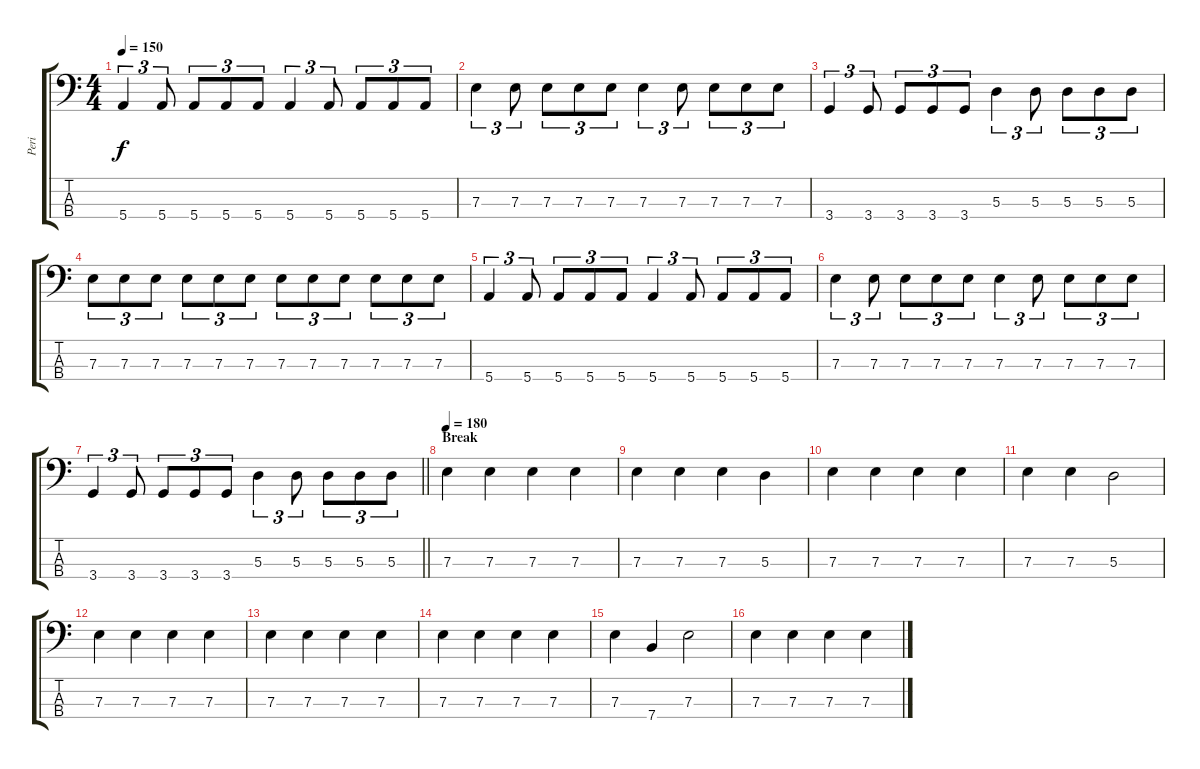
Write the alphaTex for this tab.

\track ("Peri" "Peri") {instrument electricbassfinger}
\staff {score tabs}
\tuning (G2 D2 A1 E1) {hide}
\ts (4 4)
\tempo 150
\clef f4
\ks c
5.4.4{tu (3 2) dy f} 5.4.8{tu (3 2)} 5.4.8{tu (3 2)} 5.4.8{tu (3 2)} 5.4.8{tu (3 2)} 5.4.4{tu (3 2)} 5.4.8{tu (3 2)} 5.4.8{tu (3 2)} 5.4.8{tu (3 2)} 5.4.8{tu (3 2)} |
7.3.4{tu (3 2)} 7.3.8{tu (3 2)} 7.3.8{tu (3 2)} 7.3.8{tu (3 2)} 7.3.8{tu (3 2)} 7.3.4{tu (3 2)} 7.3.8{tu (3 2)} 7.3.8{tu (3 2)} 7.3.8{tu (3 2)} 7.3.8{tu (3 2)} |
3.4.4{tu (3 2)} 3.4.8{tu (3 2)} 3.4.8{tu (3 2)} 3.4.8{tu (3 2)} 3.4.8{tu (3 2)} 5.3.4{tu (3 2)} 5.3.8{tu (3 2)} 5.3.8{tu (3 2)} 5.3.8{tu (3 2)} 5.3.8{tu (3 2)} |
7.3.8{tu (3 2)} 7.3.8{tu (3 2)} 7.3.8{tu (3 2)} 7.3.8{tu (3 2)} 7.3.8{tu (3 2)} 7.3.8{tu (3 2)} 7.3.8{tu (3 2)} 7.3.8{tu (3 2)} 7.3.8{tu (3 2)} 7.3.8{tu (3 2)} 7.3.8{tu (3 2)} 7.3.8{tu (3 2)} |
5.4.4{tu (3 2)} 5.4.8{tu (3 2)} 5.4.8{tu (3 2)} 5.4.8{tu (3 2)} 5.4.8{tu (3 2)} 5.4.4{tu (3 2)} 5.4.8{tu (3 2)} 5.4.8{tu (3 2)} 5.4.8{tu (3 2)} 5.4.8{tu (3 2)} |
7.3.4{tu (3 2)} 7.3.8{tu (3 2)} 7.3.8{tu (3 2)} 7.3.8{tu (3 2)} 7.3.8{tu (3 2)} 7.3.4{tu (3 2)} 7.3.8{tu (3 2)} 7.3.8{tu (3 2)} 7.3.8{tu (3 2)} 7.3.8{tu (3 2)} |
\barLineRight lightlight
3.4.4{tu (3 2)} 3.4.8{tu (3 2)} 3.4.8{tu (3 2)} 3.4.8{tu (3 2)} 3.4.8{tu (3 2)} 5.3.4{tu (3 2)} 5.3.8{tu (3 2)} 5.3.8{tu (3 2)} 5.3.8{tu (3 2)} 5.3.8{tu (3 2)} |
\section ("" "Break")
\tempo 180
7.3.4 7.3.4 7.3.4 7.3.4 |
7.3.4 7.3.4 7.3.4 5.3.4 |
7.3.4 7.3.4 7.3.4 7.3.4 |
7.3.4 7.3.4 5.3.2 |
7.3.4 7.3.4 7.3.4 7.3.4 |
7.3.4 7.3.4 7.3.4 7.3.4 |
7.3.4 7.3.4 7.3.4 7.3.4 |
7.3.4 7.4.4 7.3.2 |
7.3.4 7.3.4 7.3.4 7.3.4
